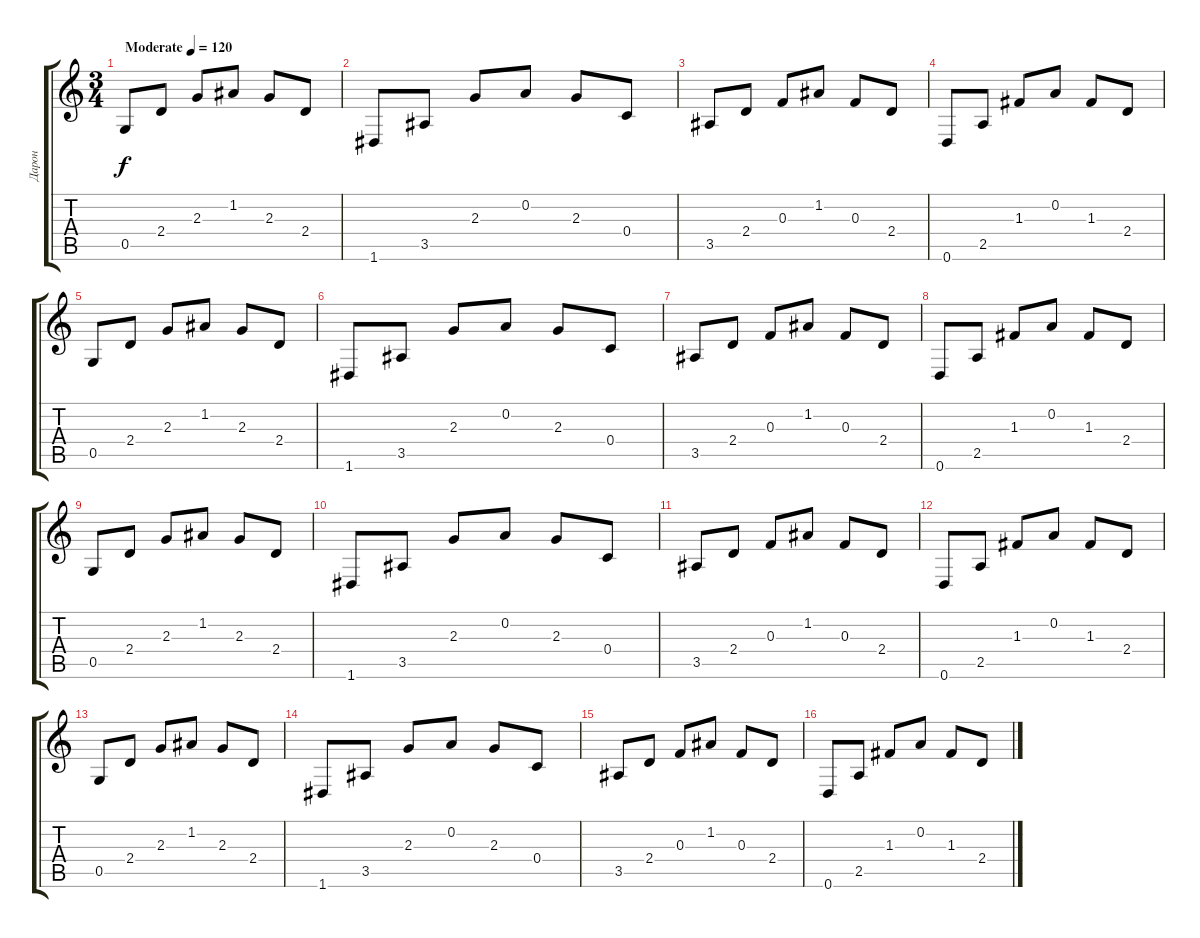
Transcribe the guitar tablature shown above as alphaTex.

\track ("Дарон" "Дарон") {instrument acousticguitarsteel}
\staff {score tabs}
\tuning (D4 A3 F3 C3 G2 D2) {hide}
\ts (3 4)
\tempo (120 "Moderate")
\clef g2
\ks c
0.5.8{dy f instrument acousticguitarsteel} 2.4.8 2.3.8 1.2.8 2.3.8 2.4.8 |
1.6.8 3.5.8 2.3.8 0.2.8 2.3.8 0.4.8 |
3.5.8 2.4.8 0.3.8 1.2.8 0.3.8 2.4.8 |
0.6.8 2.5.8 1.3.8 0.2.8 1.3.8 2.4.8 |
0.5.8 2.4.8 2.3.8 1.2.8 2.3.8 2.4.8 |
1.6.8 3.5.8 2.3.8 0.2.8 2.3.8 0.4.8 |
3.5.8 2.4.8 0.3.8 1.2.8 0.3.8 2.4.8 |
0.6.8 2.5.8 1.3.8 0.2.8 1.3.8 2.4.8 |
0.5.8 2.4.8 2.3.8 1.2.8 2.3.8 2.4.8 |
1.6.8 3.5.8 2.3.8 0.2.8 2.3.8 0.4.8 |
3.5.8 2.4.8 0.3.8 1.2.8 0.3.8 2.4.8 |
0.6.8 2.5.8 1.3.8 0.2.8 1.3.8 2.4.8 |
0.5.8 2.4.8 2.3.8 1.2.8 2.3.8 2.4.8 |
1.6.8 3.5.8 2.3.8 0.2.8 2.3.8 0.4.8 |
3.5.8 2.4.8 0.3.8 1.2.8 0.3.8 2.4.8 |
0.6.8 2.5.8 1.3.8 0.2.8 1.3.8 2.4.8
